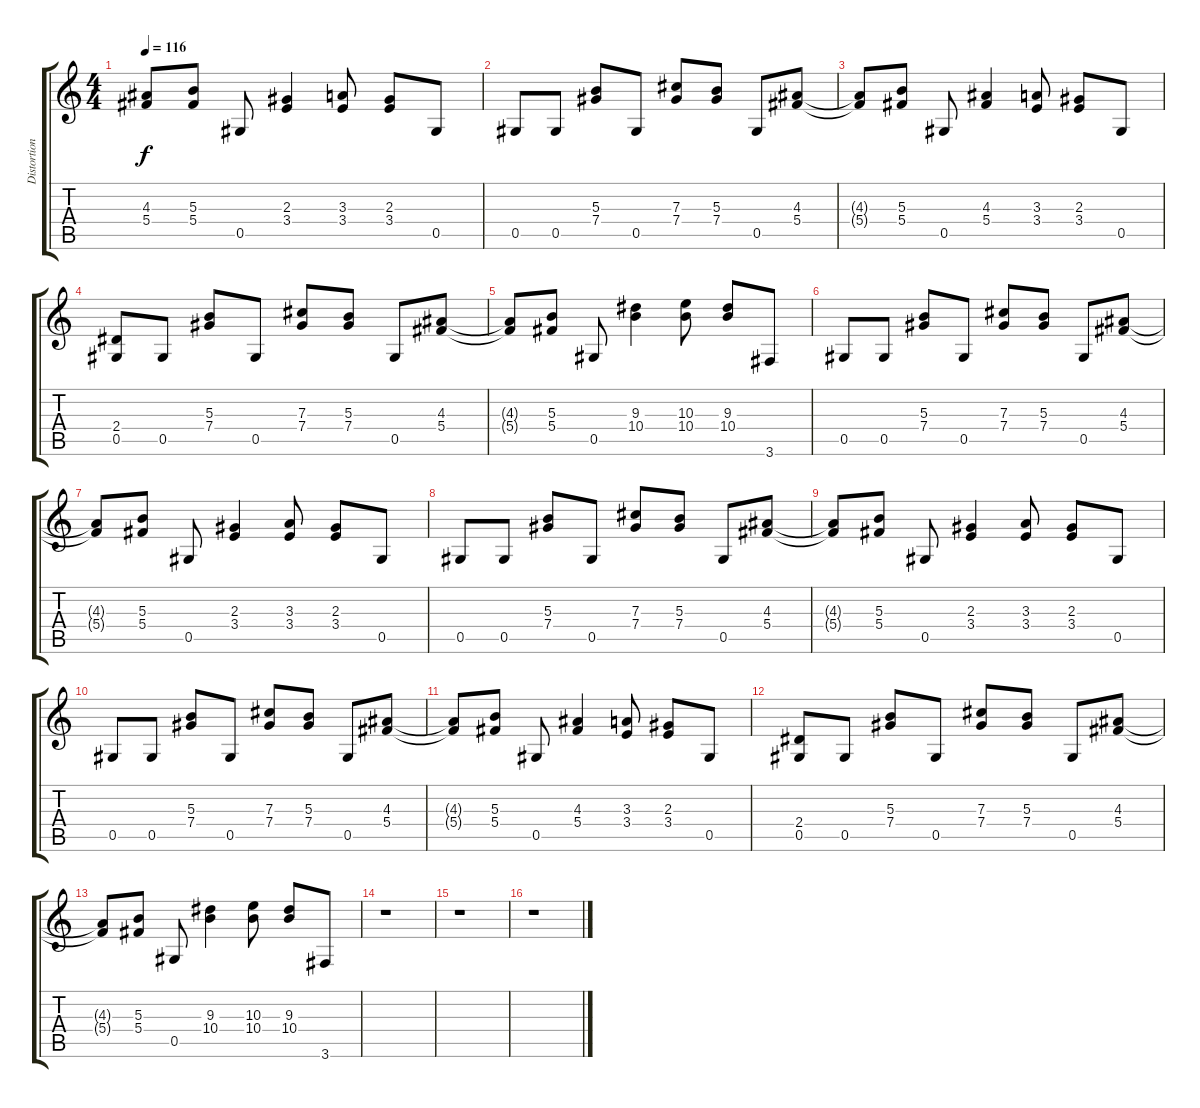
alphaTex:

\track ("Distortion Guitar 1" "Distortion") {instrument overdrivenguitar}
\staff {score tabs}
\tuning (Eb4 Bb3 Gb3 Db3 Ab2 Eb2) {hide}
\ts (4 4)
\tempo 116
\clef g2
\ks c
(4.3{t} 5.4{t}).8{dy f} (5.3 5.4).8 0.5.8 (2.3 3.4).4 (3.3 3.4).8 (2.3 3.4).8 0.5.8 |
0.5.8 0.5.8 (5.3 7.4).8 0.5.8 (7.3 7.4).8 (5.3 7.4).8 0.5.8 (4.3 5.4).8 |
(4.3{t} 5.4{t}).8 (5.3 5.4).8 0.5.8 (4.3 5.4).4 (3.3 3.4).8 (2.3 3.4).8 0.5.8 |
(2.4 0.5).8 0.5.8 (5.3 7.4).8 0.5.8 (7.3 7.4).8 (5.3 7.4).8 0.5.8 (4.3 5.4).8 |
(4.3{t} 5.4{t}).8 (5.3 5.4).8 0.5.8 (9.3 10.4).4 (10.3 10.4).8 (9.3 10.4).8 3.6.8 |
0.5.8 0.5.8 (5.3 7.4).8 0.5.8 (7.3 7.4).8 (5.3 7.4).8 0.5.8 (4.3 5.4).8 |
(4.3{t} 5.4{t}).8 (5.3 5.4).8 0.5.8 (2.3 3.4).4 (3.3 3.4).8 (2.3 3.4).8 0.5.8 |
0.5.8 0.5.8 (5.3 7.4).8 0.5.8 (7.3 7.4).8 (5.3 7.4).8 0.5.8 (4.3 5.4).8 |
(4.3{t} 5.4{t}).8 (5.3 5.4).8 0.5.8 (2.3 3.4).4 (3.3 3.4).8 (2.3 3.4).8 0.5.8 |
0.5.8 0.5.8 (5.3 7.4).8 0.5.8 (7.3 7.4).8 (5.3 7.4).8 0.5.8 (4.3 5.4).8 |
(4.3{t} 5.4{t}).8 (5.3 5.4).8 0.5.8 (4.3 5.4).4 (3.3 3.4).8 (2.3 3.4).8 0.5.8 |
(2.4 0.5).8 0.5.8 (5.3 7.4).8 0.5.8 (7.3 7.4).8 (5.3 7.4).8 0.5.8 (4.3 5.4).8 |
(4.3{t} 5.4{t}).8 (5.3 5.4).8 0.5.8 (9.3 10.4).4 (10.3 10.4).8 (9.3 10.4).8 3.6.8 |
r.1 |
r.1 |
r.1
